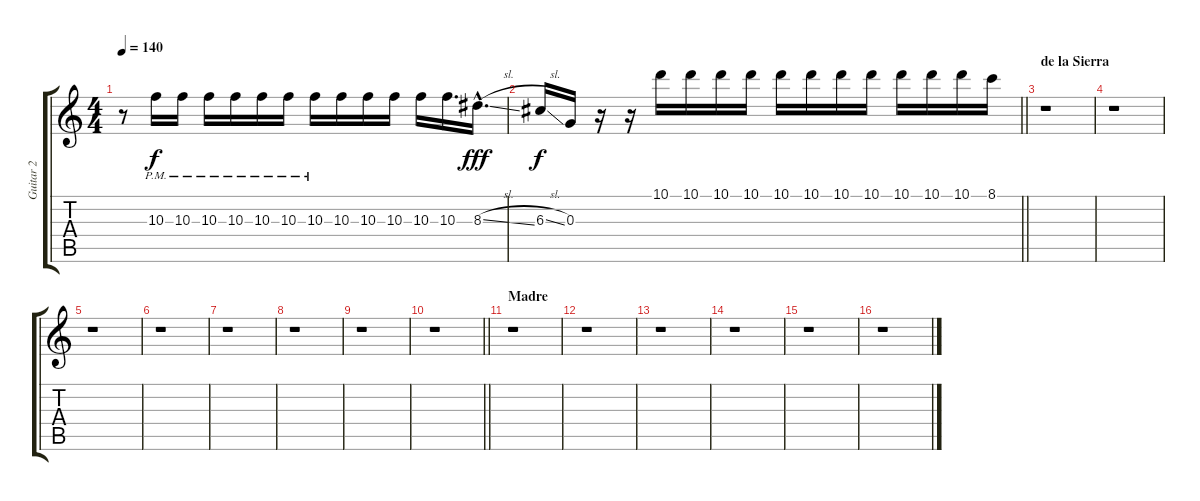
\track ("Guitar 2" "Guitar 2") {instrument electricguitarmuted}
\staff {score tabs}
\tuning (E4 B3 G3 D3 A2 E2) {hide}
\ts (4 4)
\tempo 140
\clef g2
\ks c
r.8{dy f} 10.3{pm}.16 10.3{pm}.16 10.3{pm}.16 10.3{pm}.16 10.3{pm}.16 10.3{pm}.16 10.3{pm}.16 10.3.16 10.3.16 10.3.16 10.3.16 10.3.16{d} 8.3{sl hac}.16{d dy fff} |
\barLineRight lightlight
6.3{sl}.16{dy f} 0.3.16 r.16 r.16 10.1.16 10.1.16 10.1.16 10.1.16 10.1.16 10.1.16 10.1.16 10.1.16 10.1.16 10.1.16 10.1.16 8.1.16 |
\section ("" "de la Sierra")
r.1 |
r.1 |
r.1 |
r.1 |
r.1 |
r.1 |
r.1 |
\barLineRight lightlight
r.1 |
\section ("" "Madre")
r.1 |
r.1 |
r.1 |
r.1 |
r.1 |
r.1
